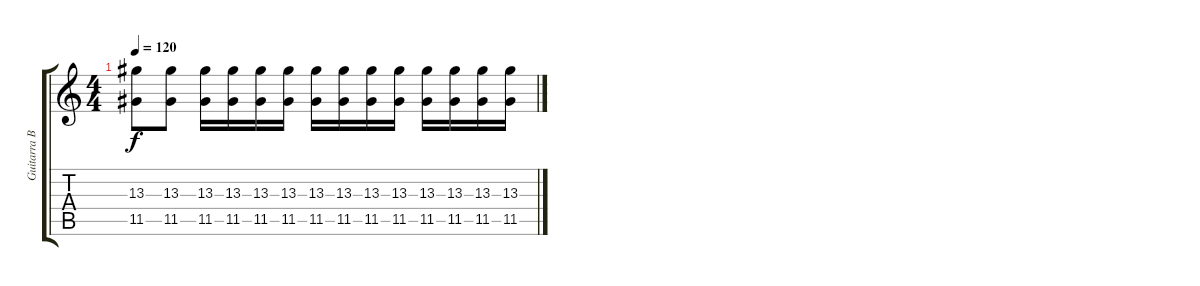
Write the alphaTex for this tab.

\track ("Guitarra Base" "Guitarra B") {instrument overdrivenguitar}
\staff {score tabs}
\tuning (E4 B3 G3 D3 A2 E2) {hide}
\ts (4 4)
\tempo 120
\clef g2
\ks c
(13.3 11.5).8{dy f} (13.3 11.5).8 (13.3 11.5).16 (13.3 11.5).16 (13.3 11.5).16 (13.3 11.5).16 (13.3 11.5).16 (13.3 11.5).16 (13.3 11.5).16 (13.3 11.5).16 (13.3 11.5).16 (13.3 11.5).16 (13.3 11.5).16 (13.3 11.5).16
